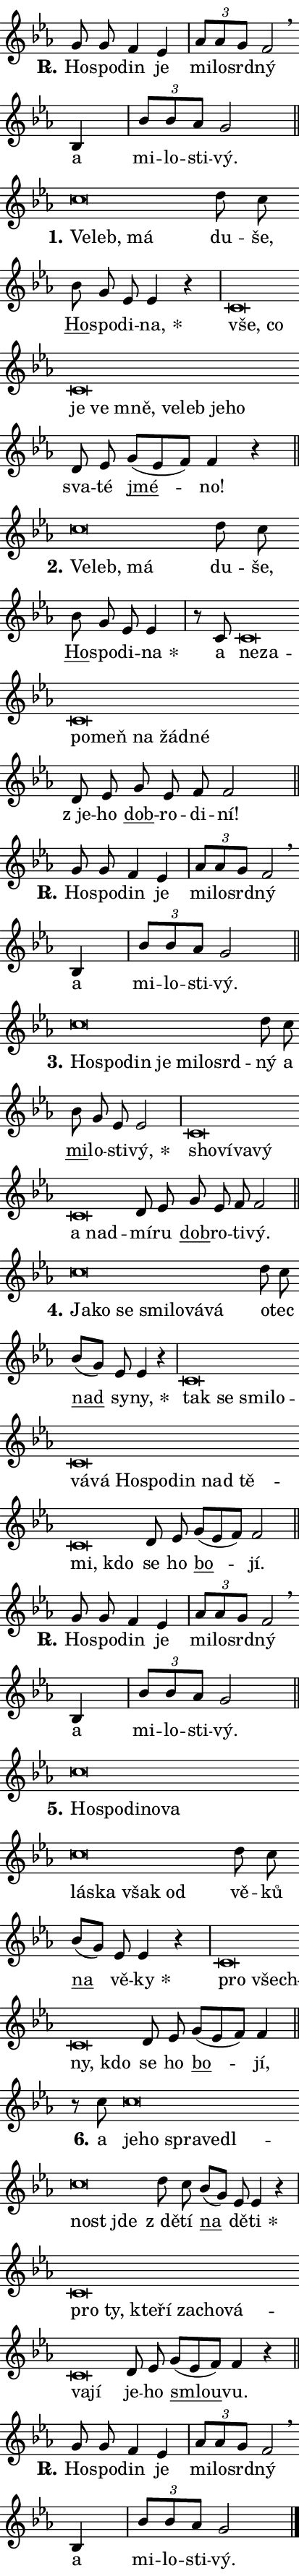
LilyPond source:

\version "2.24.0"
\header { tagline = "" }
\paper {
  indent = 0\cm
  top-margin = 0\cm
  right-margin = 0\cm
  bottom-margin = 0\cm
  left-margin = 0\cm
  paper-width = 7\cm
  page-breaking = #ly:one-page-breaking
  system-system-spacing.basic-distance = #11
  score-system-spacing.basic-distance = #11
  ragged-last = ##f
}


%% Author: Thomas Morley
%% https://lists.gnu.org/archive/html/lilypond-user/2020-05/msg00002.html
#(define (line-position grob)
"Returns position of @var[grob} in current system:
   @code{'start}, if at first time-step
   @code{'end}, if at last time-step
   @code{'middle} otherwise
"
  (let* ((col (ly:item-get-column grob))
         (ln (ly:grob-object col 'left-neighbor))
         (rn (ly:grob-object col 'right-neighbor))
         (col-to-check-left (if (ly:grob? ln) ln col))
         (col-to-check-right (if (ly:grob? rn) rn col))
         (break-dir-left
           (and
             (ly:grob-property col-to-check-left 'non-musical #f)
             (ly:item-break-dir col-to-check-left)))
         (break-dir-right
           (and
             (ly:grob-property col-to-check-right 'non-musical #f)
             (ly:item-break-dir col-to-check-right))))
        (cond ((eqv? 1 break-dir-left) 'start)
              ((eqv? -1 break-dir-right) 'end)
              (else 'middle))))

#(define (tranparent-at-line-position vctor)
  (lambda (grob)
  "Relying on @code{line-position} select the relevant enry from @var{vctor}.
Used to determine transparency,"
    (case (line-position grob)
      ((end) (not (vector-ref vctor 0)))
      ((middle) (not (vector-ref vctor 1)))
      ((start) (not (vector-ref vctor 2))))))

noteHeadBreakVisibility =
#(define-music-function (break-visibility)(vector?)
"Makes @code{NoteHead}s transparent relying on @var{break-visibility}"
#{
  \override NoteHead.transparent =
    #(tranparent-at-line-position break-visibility)
#})

#(define delete-ledgers-for-transparent-note-heads
  (lambda (grob)
    "Reads whether a @code{NoteHead} is transparent.
If so this @code{NoteHead} is removed from @code{'note-heads} from
@var{grob}, which is supposed to be @code{LedgerLineSpanner}.
As a result ledgers are not printed for this @code{NoteHead}"
    (let* ((nhds-array (ly:grob-object grob 'note-heads))
           (nhds-list
             (if (ly:grob-array? nhds-array)
                 (ly:grob-array->list nhds-array)
                 '()))
           ;; Relies on the transparent-property being done before
           ;; Staff.LedgerLineSpanner.after-line-breaking is executed.
           ;; This is fragile ...
           (to-keep
             (remove
               (lambda (nhd)
                 (ly:grob-property nhd 'transparent #f))
               nhds-list)))
      ;; TODO find a better method to iterate over grob-arrays, similiar
      ;; to filter/remove etc for lists
      ;; For now rebuilt from scratch
      (set! (ly:grob-object grob 'note-heads)  '())
      (for-each
        (lambda (nhd)
          (ly:pointer-group-interface::add-grob grob 'note-heads nhd))
        to-keep))))

hideNotes = {
  \noteHeadBreakVisibility #begin-of-line-visible
}
unHideNotes = {
  \noteHeadBreakVisibility #all-visible
}

% work-around for resetting accidentals
% https://lilypond.org/doc/v2.23/Documentation/notation/displaying-rhythms#unmetered-music
cadenzaMeasure = {
  \cadenzaOff
  \partial 1024 s1024
  \cadenzaOn
}

#(define-markup-command (accent layout props text) (markup?)
  "Underline accented syllable"
  (interpret-markup layout props
    #{\markup \override #'(offset . 4.3) \underline { #text }#}))

responsum = \markup \concat {
  "R" \hspace #-1.05 \path #0.1 #'((moveto 0 0.07) (lineto 0.9 0.8)) \hspace #0.05 "."
}

\layout {
    \context {
        \Staff
        \remove "Time_signature_engraver"
        \override LedgerLineSpanner.after-line-breaking = #delete-ledgers-for-transparent-note-heads
    }
    \context {
        \Voice {
            \override NoteHead.output-attributes = #'((class . "notehead"))
            \override Hairpin.height = #0.55
        }
    }
    \context {
        \Lyrics {
            \override StanzaNumber.output-attributes = #'((class . "stanzanumber"))
            \override LyricSpace.minimum-distance = #0.9
            \override LyricText.font-name = #"TeX Gyre Schola"
            \override LyricText.font-size = 1
            \override StanzaNumber.font-name = #"TeX Gyre Schola Bold"
            \override StanzaNumber.font-size = 1
        }
    }
}

% magnetic-lyrics.ily
%
%   written by
%     Jean Abou Samra <jean@abou-samra.fr>
%     Werner Lemberg <wl@gnu.org>
%
%   adapted by
%     Jiri Hon <jiri.hon@gmail.com>
%
% Version 2022-Apr-15

% https://www.mail-archive.com/lilypond-user@gnu.org/msg149350.html

#(define (Left_hyphen_pointer_engraver context)
   "Collect syllable-hyphen-syllable occurrences in lyrics and store
them in properties.  This engraver only looks to the left.  For
example, if the lyrics input is @code{foo -- bar}, it does the
following.

@itemize @bullet
@item
Set the @code{text} property of the @code{LyricHyphen} grob between
@q{foo} and @q{bar} to @code{foo}.

@item
Set the @code{left-hyphen} property of the @code{LyricText} grob with
text @q{foo} to the @code{LyricHyphen} grob between @q{foo} and
@q{bar}.
@end itemize

Use this auxiliary engraver in combination with the
@code{lyric-@/text::@/apply-@/magnetic-@/offset!} hook."
   (let ((hyphen #f)
         (text #f))
     (make-engraver
      (acknowledgers
       ((lyric-syllable-interface engraver grob source-engraver)
        (set! text grob)))
      (end-acknowledgers
       ((lyric-hyphen-interface engraver grob source-engraver)
        ;(when (not (grob::has-interface grob 'lyric-space-interface))
          (set! hyphen grob)));)
      ((stop-translation-timestep engraver)
       (when (and text hyphen)
         (ly:grob-set-object! text 'left-hyphen hyphen))
       (set! text #f)
       (set! hyphen #f)))))

#(define (lyric-text::apply-magnetic-offset! grob)
   "If the space between two syllables is less than the value in
property @code{LyricText@/.details@/.squash-threshold}, move the right
syllable to the left so that it gets concatenated with the left
syllable.

Use this function as a hook for
@code{LyricText@/.after-@/line-@/breaking} if the
@code{Left_@/hyphen_@/pointer_@/engraver} is active."
   (let ((hyphen (ly:grob-object grob 'left-hyphen #f)))
     (when hyphen
       (let ((left-text (ly:spanner-bound hyphen LEFT)))
         (when (grob::has-interface left-text 'lyric-syllable-interface)
           (let* ((common (ly:grob-common-refpoint grob left-text X))
                  (this-x-ext (ly:grob-extent grob common X))
                  (left-x-ext
                   (begin
                     ;; Trigger magnetism for left-text.
                     (ly:grob-property left-text 'after-line-breaking)
                     (ly:grob-extent left-text common X)))
                  ;; `delta` is the gap width between two syllables.
                  (delta (- (interval-start this-x-ext)
                            (interval-end left-x-ext)))
                  (details (ly:grob-property grob 'details))
                  (threshold (assoc-get 'squash-threshold details 0.2)))
             (when (< delta threshold)
               (let* (;; We have to manipulate the input text so that
                      ;; ligatures crossing syllable boundaries are not
                      ;; disabled.  For languages based on the Latin
                      ;; script this is essentially a beautification.
                      ;; However, for non-Western scripts it can be a
                      ;; necessity.
                      (lt (ly:grob-property left-text 'text))
                      (rt (ly:grob-property grob 'text))
                      (is-space (grob::has-interface hyphen 'lyric-space-interface))
                      (space (if is-space " " ""))
                      (space-markup (grob-interpret-markup grob " "))
                      (space-size (interval-length (ly:stencil-extent space-markup X)))
                      (extra-delta (if is-space space-size 0))
                      ;; Append new syllable.
                      (ltrt-space (if (and (string? lt) (string? rt))
                                (string-append lt space rt)
                                (make-concat-markup (list lt space rt))))
                      ;; Right-align `ltrt` to the right side.
                      (ltrt-space-markup (grob-interpret-markup
                               grob
                               (make-translate-markup
                                (cons (interval-length this-x-ext) 0)
                                (make-right-align-markup ltrt-space)))))
                 (begin
                   ;; Don't print `left-text`.
                   (ly:grob-set-property! left-text 'stencil #f)
                   ;; Set text and stencil (which holds all collected
                   ;; syllables so far) and shift it to the left.
                   (ly:grob-set-property! grob 'text ltrt-space)
                   (ly:grob-set-property! grob 'stencil ltrt-space-markup)
                   (ly:grob-translate-axis! grob (- (- delta extra-delta)) X))))))))))


#(define (lyric-hyphen::displace-bounds-first grob)
   ;; Make very sure this callback isn't triggered too early.
   (let ((left (ly:spanner-bound grob LEFT))
         (right (ly:spanner-bound grob RIGHT)))
     (ly:grob-property left 'after-line-breaking)
     (ly:grob-property right 'after-line-breaking)
     (ly:lyric-hyphen::print grob)))

squashThreshold = #0.4

\layout {
  \context {
    \Lyrics
    \consists #Left_hyphen_pointer_engraver
    \override LyricText.after-line-breaking =
      #lyric-text::apply-magnetic-offset!
    \override LyricHyphen.stencil = #lyric-hyphen::displace-bounds-first
    \override LyricText.details.squash-threshold = \squashThreshold
    \override LyricHyphen.minimum-distance = 0
    \override LyricHyphen.minimum-length = \squashThreshold
  }
}

squash = \override LyricText.details.squash-threshold = 9999
unSquash = \override LyricText.details.squash-threshold = \squashThreshold

left = \override LyricText.self-alignment-X = #LEFT
unLeft = \revert LyricText.self-alignment-X

starOffset = #(lambda (grob) 
                (let ((x_offset (ly:self-alignment-interface::aligned-on-x-parent grob)))
                  (if (= x_offset 0) 0 (+ x_offset 1.2))))

star = #(define-music-function (syllable)(string?)
"Append star separator at the end of a syllable"
#{
  \once \override LyricText.X-offset = #starOffset
  \lyricmode { \markup {
    #syllable
    \override #'((font-name . "TeX Gyre Schola Bold")) \hspace #0.2 \lower #0.65 \larger "*"
  } }
#})

starAccent = #(define-music-function (syllable)(string?)
"Append star separator at the end of a syllable and make accent"
#{
  \once \override LyricText.X-offset = #starOffset
  \lyricmode { \markup {
    \accent #syllable
    \override #'((font-name . "TeX Gyre Schola Bold")) \hspace #0.2 \lower #0.65 \larger "*"
  } }
#})

breath = #(define-music-function (syllable)(string?)
"Append breathing indicator at the end of a syllable"
#{
  \lyricmode { \markup { #syllable "+" } }
#})

optionalBreath = #(define-music-function (syllable)(string?)
"Append optional breathing indicator at the end of a syllable"
#{
  \lyricmode { \markup { #syllable "(+)" } }
#})


\score {
    <<
        \new Voice = "melody" { \cadenzaOn \key es \major \relative { g'8 g f4 es \cadenzaMeasure \bar "|" \tuplet 3/2 { as8[ as g] } f2 \breathe \bar "" bes,4 \cadenzaMeasure \bar "|" \tuplet 3/2 {bes'8[ bes as] } g2 \cadenzaMeasure \bar "||" \break } }
        \new Lyrics \lyricsto "melody" { \lyricmode { \set stanza = \responsum
Ho -- spo -- din je mi -- lo -- srd -- ný a mi -- lo -- sti -- vý. } }
    >>
    \layout {}
}

\score {
    <<
        \new Voice = "melody" { \cadenzaOn \key es \major \relative { c''\breve*1/16 \hideNotes \breve*1/16 \breve*1/16 \bar "" \unHideNotes d8 c \bar "" bes g es es4 r \cadenzaMeasure \bar "|" c\breve*1/16 \hideNotes \breve*1/16 \bar "" \breve*1/16 \bar "" \breve*1/16 \bar "" \breve*1/16 \bar "" \breve*1/16 \bar "" \breve*1/16 \bar "" \breve*1/16 \breve*1/16 \bar "" \unHideNotes d8 es \bar "" g[( es f)] f4 r \cadenzaMeasure \bar "||" \break } }
        \new Lyrics \lyricsto "melody" { \lyricmode { \set stanza = "1."
\left Ve -- \squash leb, má \unLeft \unSquash du -- še, \markup \accent Ho -- spo -- di -- \star na, \left vše, \squash co je ve mně, ve -- leb je -- ho \unLeft \unSquash sva -- té \markup \accent jmé -- no! } }
    >>
    \layout {}
}

\score {
    <<
        \new Voice = "melody" { \cadenzaOn \key es \major \relative { c''\breve*1/16 \hideNotes \breve*1/16 \breve*1/16 \bar "" \unHideNotes d8 c \bar "" bes g es es4 \cadenzaMeasure \bar "|" r8 c8 c\breve*1/16 \hideNotes \breve*1/16 \bar "" \breve*1/16 \bar "" \breve*1/16 \bar "" \breve*1/16 \bar "" \breve*1/16 \breve*1/16 \bar "" \unHideNotes d8 es \bar "" g es f f2 \cadenzaMeasure \bar "||" \break } }
        \new Lyrics \lyricsto "melody" { \lyricmode { \set stanza = "2."
\left Ve -- \squash leb, má \unLeft \unSquash du -- še, \markup \accent Ho -- spo -- di -- \star na a \left ne -- \squash za -- po -- meň na žád -- né \unLeft \unSquash "z je" -- ho \markup \accent dob -- ro -- di -- ní! } }
    >>
    \layout {}
}

\score {
    <<
        \new Voice = "melody" { \cadenzaOn \key es \major \relative { g'8 g f4 es \cadenzaMeasure \bar "|" \tuplet 3/2 { as8[ as g] } f2 \breathe \bar "" bes,4 \cadenzaMeasure \bar "|" \tuplet 3/2 {bes'8[ bes as] } g2 \cadenzaMeasure \bar "||" \break } }
        \new Lyrics \lyricsto "melody" { \lyricmode { \set stanza = \responsum
Ho -- spo -- din je mi -- lo -- srd -- ný a mi -- lo -- sti -- vý. } }
    >>
    \layout {}
}

\score {
    <<
        \new Voice = "melody" { \cadenzaOn \key es \major \relative { c''\breve*1/16 \hideNotes \breve*1/16 \bar "" \breve*1/16 \bar "" \breve*1/16 \bar "" \breve*1/16 \bar "" \breve*1/16 \breve*1/16 \bar "" \unHideNotes d8 c \bar "" bes g es es2 \cadenzaMeasure \bar "|" c\breve*1/16 \hideNotes \breve*1/16 \bar "" \breve*1/16 \bar "" \breve*1/16 \bar "" \breve*1/16 \breve*1/16 \bar "" \unHideNotes d8 es \bar "" g es f f2 \cadenzaMeasure \bar "||" \break } }
        \new Lyrics \lyricsto "melody" { \lyricmode { \set stanza = "3."
\left Ho -- \squash spo -- din je mi -- lo -- srd -- \unLeft \unSquash ný a \markup \accent mi -- lo -- sti -- \star vý, \left sho -- \squash ví -- va -- vý a nad -- \unLeft \unSquash mí -- ru \markup \accent dob -- ro -- ti -- vý. } }
    >>
    \layout {}
}

\score {
    <<
        \new Voice = "melody" { \cadenzaOn \key es \major \relative { c''\breve*1/16 \hideNotes \breve*1/16 \bar "" \breve*1/16 \bar "" \breve*1/16 \bar "" \breve*1/16 \bar "" \breve*1/16 \breve*1/16 \bar "" \unHideNotes d8 c \bar "" bes[( g)] es es4 r \cadenzaMeasure \bar "|" c\breve*1/16 \hideNotes \breve*1/16 \bar "" \breve*1/16 \bar "" \breve*1/16 \bar "" \breve*1/16 \bar "" \breve*1/16 \bar "" \breve*1/16 \bar "" \breve*1/16 \bar "" \breve*1/16 \bar "" \breve*1/16 \bar "" \breve*1/16 \bar "" \breve*1/16 \breve*1/16 \bar "" \unHideNotes d8 es \bar "" g[( es f)] f2 \cadenzaMeasure \bar "||" \break } }
        \new Lyrics \lyricsto "melody" { \lyricmode { \set stanza = "4."
\left Ja -- \squash ko se smi -- lo -- vá -- vá \unLeft \unSquash o -- tec \markup \accent nad sy -- \star ny, \left tak \squash se smi -- lo -- vá -- vá Ho -- spo -- din nad tě -- mi, kdo \unLeft \unSquash se ho \markup \accent bo -- jí. } }
    >>
    \layout {}
}

\score {
    <<
        \new Voice = "melody" { \cadenzaOn \key es \major \relative { g'8 g f4 es \cadenzaMeasure \bar "|" \tuplet 3/2 { as8[ as g] } f2 \breathe \bar "" bes,4 \cadenzaMeasure \bar "|" \tuplet 3/2 {bes'8[ bes as] } g2 \cadenzaMeasure \bar "||" \break } }
        \new Lyrics \lyricsto "melody" { \lyricmode { \set stanza = \responsum
Ho -- spo -- din je mi -- lo -- srd -- ný a mi -- lo -- sti -- vý. } }
    >>
    \layout {}
}

\score {
    <<
        \new Voice = "melody" { \cadenzaOn \key es \major \relative { c''\breve*1/16 \hideNotes \breve*1/16 \bar "" \breve*1/16 \bar "" \breve*1/16 \bar "" \breve*1/16 \bar "" \breve*1/16 \bar "" \breve*1/16 \bar "" \breve*1/16 \breve*1/16 \bar "" \unHideNotes d8 c \bar "" bes[( g)] es es4 r \cadenzaMeasure \bar "|" c\breve*1/16 \hideNotes \breve*1/16 \bar "" \breve*1/16 \breve*1/16 \bar "" \unHideNotes d8 es \bar "" g[( es f)] f4 \cadenzaMeasure \bar "||" \break } }
        \new Lyrics \lyricsto "melody" { \lyricmode { \set stanza = "5."
\left Ho -- \squash spo -- di -- no -- va lá -- ska však od \unLeft \unSquash vě -- ků \markup \accent na vě -- \star ky \left pro \squash všech -- ny, kdo \unLeft \unSquash se ho \markup \accent bo -- jí, } }
    >>
    \layout {}
}

\score {
    <<
        \new Voice = "melody" { \cadenzaOn \key es \major \relative { r8 c''8 c\breve*1/16 \hideNotes \breve*1/16 \bar "" \breve*1/16 \bar "" \breve*1/16 \bar "" \breve*1/16 \bar "" \breve*1/16 \breve*1/16 \bar "" \unHideNotes d8 c \bar "" bes[( g)] es es4 r \cadenzaMeasure \bar "|" c\breve*1/16 \hideNotes \breve*1/16 \bar "" \breve*1/16 \bar "" \breve*1/16 \bar "" \breve*1/16 \bar "" \breve*1/16 \bar "" \breve*1/16 \bar "" \breve*1/16 \breve*1/16 \bar "" \unHideNotes d8 es \bar "" g[( es f)] f4 r \cadenzaMeasure \bar "||" \break } }
        \new Lyrics \lyricsto "melody" { \lyricmode { \set stanza = "6."
a \left je -- \squash ho spra -- ve -- dl -- nost jde \unLeft \unSquash "z dě" -- tí \markup \accent na dě -- \star ti \left pro \squash ty, kte -- ří za -- cho -- vá -- va -- jí \unLeft \unSquash je -- ho \markup \accent smlou -- vu. } }
    >>
    \layout {}
}

\score {
    <<
        \new Voice = "melody" { \cadenzaOn \key es \major \relative { g'8 g f4 es \cadenzaMeasure \bar "|" \tuplet 3/2 { as8[ as g] } f2 \breathe \bar "" bes,4 \cadenzaMeasure \bar "|" \tuplet 3/2 {bes'8[ bes as] } g2 \cadenzaMeasure \bar "||" \break } \bar "|." }
        \new Lyrics \lyricsto "melody" { \lyricmode { \set stanza = \responsum
Ho -- spo -- din je mi -- lo -- srd -- ný a mi -- lo -- sti -- vý. } }
    >>
    \layout {}
}
